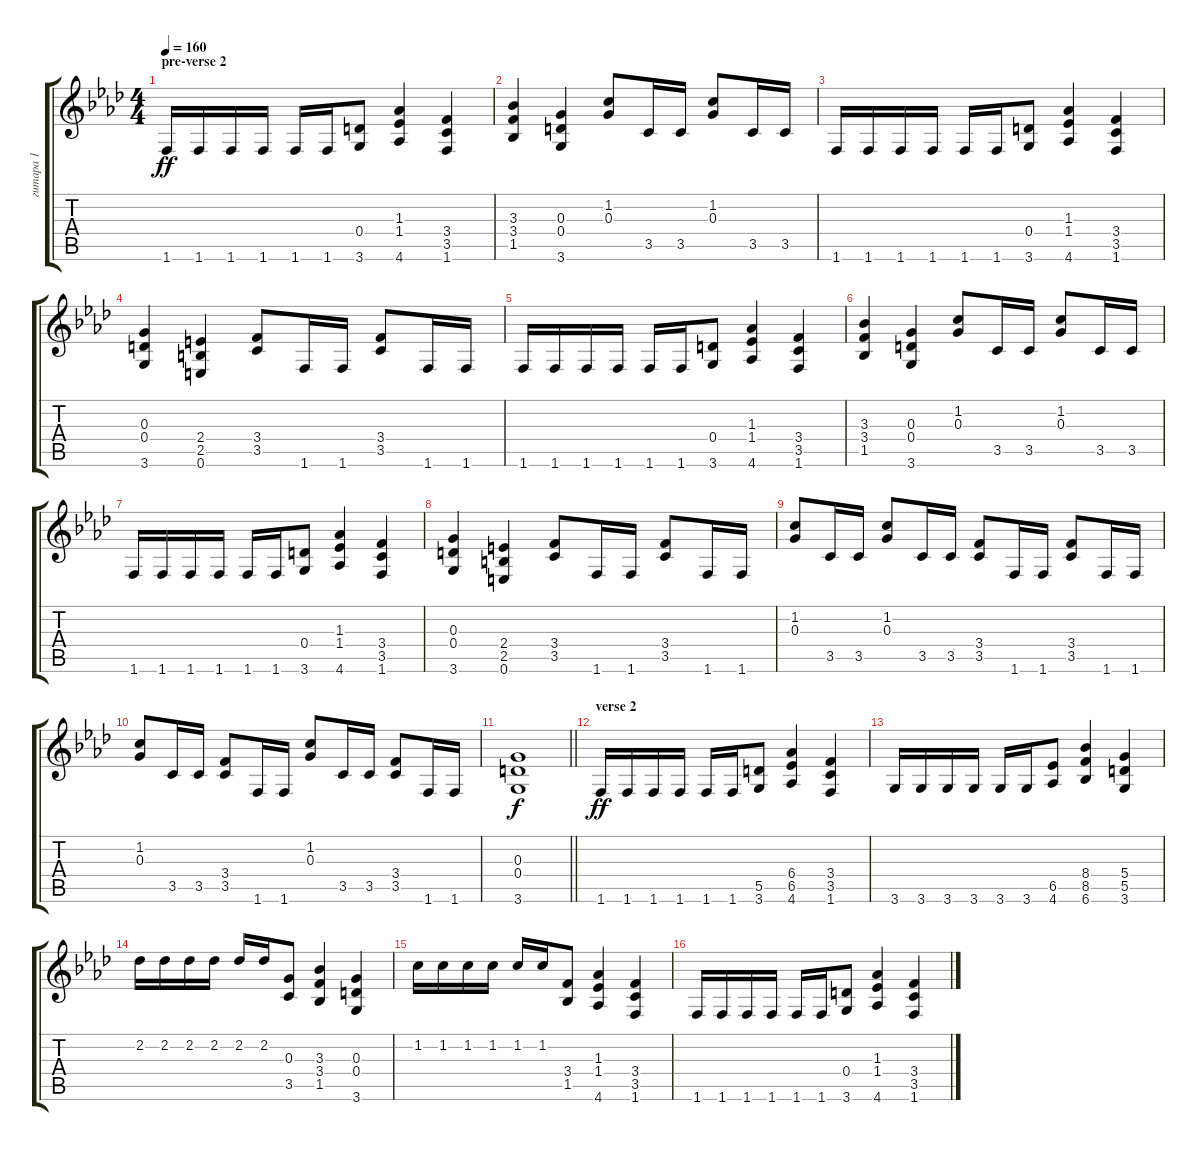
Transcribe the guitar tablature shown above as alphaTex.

\track ("гитара 1" "гитара 1") {instrument distortionguitar}
\staff {score tabs}
\tuning (E4 B3 G3 D3 A2 E2) {hide}
\ts (4 4)
\section ("" "pre-verse 2")
\tempo 160
\clef g2
\ks fminor
1.6.16{dy ff} 1.6.16 1.6.16 1.6.16 1.6.16 1.6.16 (0.4 3.6).8 (1.3 1.4 4.6).4 (3.4 3.5 1.6).4 |
(3.3 3.4 1.5).4 (0.3 0.4 3.6).4 (1.2 0.3).8 3.5.16 3.5.16 (1.2 0.3).8 3.5.16 3.5.16 |
1.6.16 1.6.16 1.6.16 1.6.16 1.6.16 1.6.16 (0.4 3.6).8 (1.3 1.4 4.6).4 (3.4 3.5 1.6).4 |
(0.3 0.4 3.6).4 (2.4 2.5 0.6).4 (3.4 3.5).8 1.6.16 1.6.16 (3.4 3.5).8 1.6.16 1.6.16 |
1.6.16 1.6.16 1.6.16 1.6.16 1.6.16 1.6.16 (0.4 3.6).8 (1.3 1.4 4.6).4 (3.4 3.5 1.6).4 |
(3.3 3.4 1.5).4 (0.3 0.4 3.6).4 (1.2 0.3).8 3.5.16 3.5.16 (1.2 0.3).8 3.5.16 3.5.16 |
1.6.16 1.6.16 1.6.16 1.6.16 1.6.16 1.6.16 (0.4 3.6).8 (1.3 1.4 4.6).4 (3.4 3.5 1.6).4 |
(0.3 0.4 3.6).4 (2.4 2.5 0.6).4 (3.4 3.5).8 1.6.16 1.6.16 (3.4 3.5).8 1.6.16 1.6.16 |
(1.2 0.3).8 3.5.16 3.5.16 (1.2 0.3).8 3.5.16 3.5.16 (3.4 3.5).8 1.6.16 1.6.16 (3.4 3.5).8 1.6.16 1.6.16 |
(1.2 0.3).8 3.5.16 3.5.16 (3.4 3.5).8 1.6.16 1.6.16 (1.2 0.3).8 3.5.16 3.5.16 (3.4 3.5).8 1.6.16 1.6.16 |
\barLineRight lightlight
(0.3 0.4 3.6).1{dy f} |
\section ("" "verse 2")
1.6.16{dy ff} 1.6.16 1.6.16 1.6.16 1.6.16 1.6.16 (5.5 3.6).8 (6.4 6.5 4.6).4 (3.4 3.5 1.6).4 |
3.6.16 3.6.16 3.6.16 3.6.16 3.6.16 3.6.16 (6.5 4.6).8 (8.4 8.5 6.6).4 (5.4 5.5 3.6).4 |
2.2.16 2.2.16 2.2.16 2.2.16 2.2.16 2.2.16 (0.3 3.5).8 (3.3 3.4 1.5).4 (0.3 0.4 3.6).4 |
1.2.16 1.2.16 1.2.16 1.2.16 1.2.16 1.2.16 (3.4 1.5).8 (1.3 1.4 4.6).4 (3.4 3.5 1.6).4 |
1.6.16 1.6.16 1.6.16 1.6.16 1.6.16 1.6.16 (0.4 3.6).8 (1.3 1.4 4.6).4 (3.4 3.5 1.6).4
